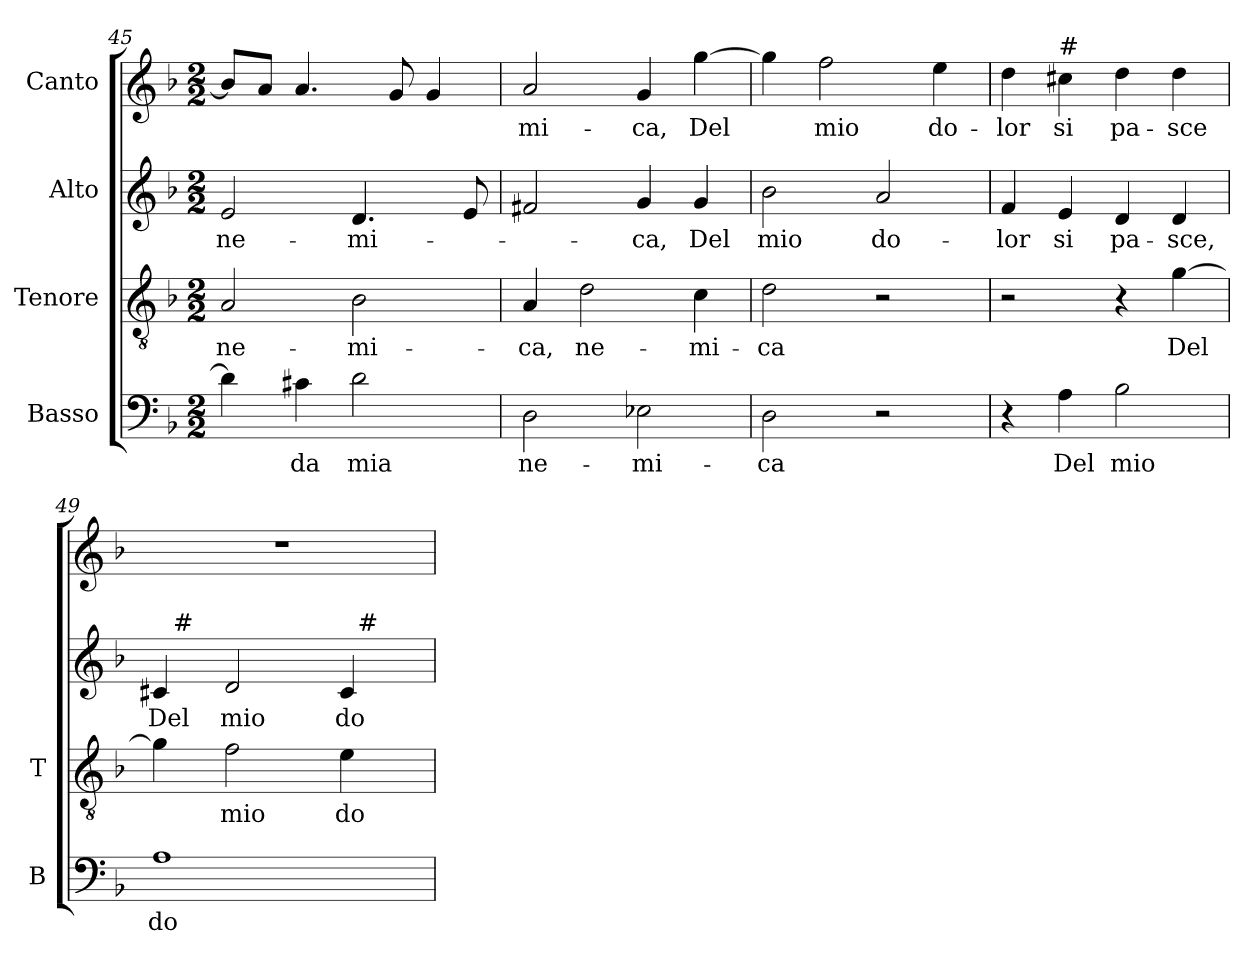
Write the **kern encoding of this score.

**kern	**text	**kern	**text	**kern	**text	**kern	**text
*part4	*part4	*part3	*part3	*part2	*part2	*part1	*part1
*staff4	*staff4	*staff3	*staff3	*staff2	*staff2	*staff1	*staff1
*I"Basso	*	*I"Tenore	*	*I"Alto	*	*I"Canto	*
*I'B	*	*I'T	*	*	*	*	*
*clefF4	*	*clefGv2	*	*clefG2	*	*clefG2	*
*	*	*ITrd7c12	*	*	*	*	*
*k[b-]	*	*k[b-]	*	*k[b-]	*	*k[b-]	*
*F:	*	*F:	*	*F:	*	*F:	*
*M2/2	*	*M2/2	*	*M2/2	*	*M2/2	*
=45	=45	=45	=45	=45	=45	=45	=45
!	!	!	!LO:LY:b:color=#000000	!	!	!	!
!	!	!	!	!	!LO:LY:b:color=#000000	!	!
4di\]	.	2AAi/	ne-	2ei/	ne-	8b-i/L]	.
.	.	.	.	.	.	8ai/J	.
!	!LO:LY:b:color=#000000	!	!	!	!	!	!
4c#Xi\	-da	.	.	.	.	4.ai/	.
!	!LO:LY:b:color=#000000	!	!	!	!	!	!
!	!	!	!LO:LY:b:color=#000000	!	!	!	!
!	!	!	!	!	!LO:LY:b:color=#000000	!	!
2di\	mia	2BB-i\	-mi-	4.di/	-mi-	.	.
.	.	.	.	.	.	8gi/	.
.	.	.	.	.	.	4gi/	.
.	.	.	.	8ei/	.	.	.
=46	=46	=46	=46	=46	=46	=46	=46
!	!LO:LY:b:color=#000000	!	!	!	!	!	!
!	!	!	!LO:LY:b:color=#000000	!	!	!	!
!	!	!	!	!	!	!	!LO:LY:b:color=#000000
2Di\	ne-	4AAi/	-ca,	2f#Xi/	.	2ai/	-mi-
!	!	!	!LO:LY:b:color=#000000	!	!	!	!
.	.	2Di\	ne-	.	.	.	.
!	!LO:LY:b:color=#000000	!	!	!	!	!	!
!	!	!	!	!	!LO:LY:b:color=#000000	!	!
!	!	!	!	!	!	!	!LO:LY:b:color=#000000
2E-Xi\	-mi-	.	.	4gi/	-ca,	4gi/	-ca,
!	!	!	!LO:LY:b:color=#000000	!	!	!	!
!	!	!	!	!	!LO:LY:b:color=#000000	!	!
!	!	!	!	!	!	!	!LO:LY:b:color=#000000
.	.	4Ci\	-mi-	4gi/	Del	[>4ggi\	Del
=47	=47	=47	=47	=47	=47	=47	=47
!	!LO:LY:b:color=#000000	!	!	!	!	!	!
!	!	!	!LO:LY:b:color=#000000	!	!	!	!
!	!	!	!	!	!LO:LY:b:color=#000000	!	!
2Di\	-ca	2Di\	-ca	2b-i\	mio	4ggi\]	.
!	!	!	!	!	!	!	!LO:LY:b:color=#000000
.	.	.	.	.	.	2ffi\	mio
!	!	!	!	!	!LO:LY:b:color=#000000	!	!
2r	.	2r	.	2ai/	do-	.	.
!	!	!	!	!	!	!	!LO:LY:b:color=#000000
.	.	.	.	.	.	4eei\	do-
=48	=48	=48	=48	=48	=48	=48	=48
!	!	!	!	!	!LO:LY:b:color=#000000	!	!
!	!	!	!	!	!	!	!LO:LY:b:color=#000000
4r	.	2r	.	4fi/	-lor	4ddi\	-lor
!	!LO:LY:b:color=#000000	!	!	!	!	!	!
!	!	!	!	!	!LO:LY:b:color=#000000	!	!
!	!	!	!	!	!	!LO:TX:a:t=#	!
!	!	!	!	!	!	!	!LO:LY:b:color=#000000
4Ai\	Del	.	.	4ei/	si	4cc#i\	si
!	!LO:LY:b:color=#000000	!	!	!	!	!	!
!	!	!	!	!	!LO:LY:b:color=#000000	!	!
!	!	!	!	!	!	!	!LO:LY:b:color=#000000
2B-i\	mio	4r	.	4di/	pa-	4ddi\	pa-
!	!	!	!LO:LY:b:color=#000000	!	!	!	!
!	!	!	!	!	!LO:LY:b:color=#000000	!	!
!	!	!	!	!	!	!	!LO:LY:b:color=#000000
.	.	[>4Gi\	Del	4di/	-sce,	4ddi\	-sce
=49	=49	=49	=49	=49	=49	=49	=49
!	!LO:LY:b:color=#000000	!	!	!	!	!	!
!	!	!	!	!	!LO:LY:b:color=#000000	!	!
*	*	*	*	*^	*	*	*
1Ai	do-	4Gi\]	.	4c#i/	32ryy	Del	1r	.
.	.	.	.	.	256ryy	.	.	.
!	!	!	!	!	!LO:TX:a:t=#	!	!	!
.	.	.	.	.	2ryy	.	.	.
!	!	!	!LO:LY:b:color=#000000	!	!	!	!	!
!	!	!	!	!	!	!LO:LY:b:color=#000000	!	!
.	.	2Fi\	mio	2di/	.	mio	.	.
.	.	.	.	.	4ryy	.	.	.
!	!	!	!LO:LY:b:color=#000000	!	!	!	!	!
!	!	!	!	!	!	!LO:LY:b:color=#000000	!	!
.	.	4Ei\	do-	4c#i/	.	do-	.	.
!	!	!	!	!	!LO:TX:a:t=#	!	!	!
.	.	.	.	.	8ryy	.	.	.
.	.	.	.	.	16ryy	.	.	.
.	.	.	.	.	64..ryy	.	.	.
*	*	*	*	*v	*v	*	*	*
=	=	=	=	=	=	=	=
*-	*-	*-	*-	*-	*-	*-	*-
